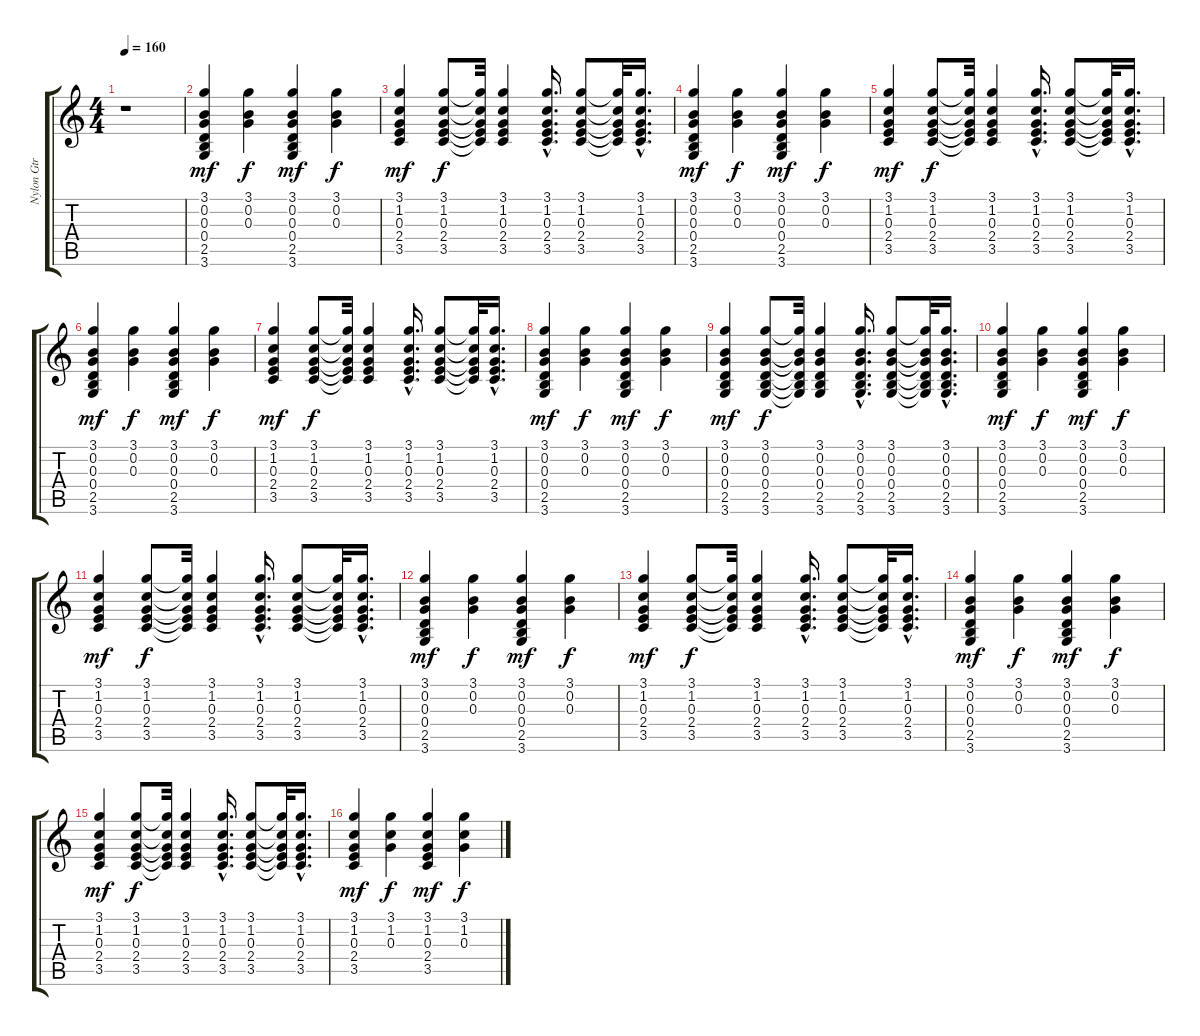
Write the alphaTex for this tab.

\track ("Nylon Gtr Bank 32" "Nylon Gtr ") {instrument acousticguitarnylon}
\staff {score tabs}
\tuning (E4 B3 G3 D3 A2 E2) {hide}
\ts (4 4)
\tempo 160
\clef g2
\ks c
r.1{dy mf instrument acousticguitarnylon} |
(3.1 0.2 0.3 0.4 2.5 3.6).4 (3.1 0.2 0.3).4{dy f} (3.1 0.2 0.3 0.4 2.5 3.6).4{dy mf} (3.1 0.2 0.3).4{dy f} |
(3.1 1.2 0.3 2.4 3.5).4{dy mf} (3.1 1.2 0.3 2.4 3.5).8{dy f} (3.1{t} 1.2{t} 0.3{t} 2.4{t} 3.5{t}).32 (3.1 1.2 0.3 2.4 3.5).4 (3.1{hac} 1.2{hac} 0.3{hac} 2.4{hac} 3.5{hac}).16{d} (3.1 1.2 0.3 2.4 3.5).8 (3.1{t} 1.2{t} 0.3{t} 2.4{t} 3.5{t}).32 (3.1{hac} 1.2{hac} 0.3{hac} 2.4{hac} 3.5{hac}).16{d} |
(3.1 0.2 0.3 0.4 2.5 3.6).4{dy mf} (3.1 0.2 0.3).4{dy f} (3.1 0.2 0.3 0.4 2.5 3.6).4{dy mf} (3.1 0.2 0.3).4{dy f} |
(3.1 1.2 0.3 2.4 3.5).4{dy mf} (3.1 1.2 0.3 2.4 3.5).8{dy f} (3.1{t} 1.2{t} 0.3{t} 2.4{t} 3.5{t}).32 (3.1 1.2 0.3 2.4 3.5).4 (3.1{hac} 1.2{hac} 0.3{hac} 2.4{hac} 3.5{hac}).16{d} (3.1 1.2 0.3 2.4 3.5).8 (3.1{t} 1.2{t} 0.3{t} 2.4{t} 3.5{t}).32 (3.1{hac} 1.2{hac} 0.3{hac} 2.4{hac} 3.5{hac}).16{d} |
(3.1 0.2 0.3 0.4 2.5 3.6).4{dy mf} (3.1 0.2 0.3).4{dy f} (3.1 0.2 0.3 0.4 2.5 3.6).4{dy mf} (3.1 0.2 0.3).4{dy f} |
(3.1 1.2 0.3 2.4 3.5).4{dy mf} (3.1 1.2 0.3 2.4 3.5).8{dy f} (3.1{t} 1.2{t} 0.3{t} 2.4{t} 3.5{t}).32 (3.1 1.2 0.3 2.4 3.5).4 (3.1{hac} 1.2{hac} 0.3{hac} 2.4{hac} 3.5{hac}).16{d} (3.1 1.2 0.3 2.4 3.5).8 (3.1{t} 1.2{t} 0.3{t} 2.4{t} 3.5{t}).32 (3.1{hac} 1.2{hac} 0.3{hac} 2.4{hac} 3.5{hac}).16{d} |
(3.1 0.2 0.3 0.4 2.5 3.6).4{dy mf} (3.1 0.2 0.3).4{dy f} (3.1 0.2 0.3 0.4 2.5 3.6).4{dy mf} (3.1 0.2 0.3).4{dy f} |
(3.1 0.2 0.3 0.4 2.5 3.6).4{dy mf} (3.1 0.2 0.3 0.4 2.5 3.6).8{dy f} (3.1{t} 0.2{t} 0.3{t} 0.4{t} 2.5{t} 3.6{t}).32 (3.1 0.2 0.3 0.4 2.5 3.6).4 (3.1{hac} 0.2{hac} 0.3{hac} 0.4{hac} 2.5{hac} 3.6{hac}).16{d} (3.1 0.2 0.3 0.4 2.5 3.6).8 (3.1{t} 0.2{t} 0.3{t} 0.4{t} 2.5{t} 3.6{t}).32 (3.1{hac} 0.2{hac} 0.3{hac} 0.4{hac} 2.5{hac} 3.6{hac}).16{d} |
(3.1 0.2 0.3 0.4 2.5 3.6).4{dy mf} (3.1 0.2 0.3).4{dy f} (3.1 0.2 0.3 0.4 2.5 3.6).4{dy mf} (3.1 0.2 0.3).4{dy f} |
(3.1 1.2 0.3 2.4 3.5).4{dy mf} (3.1 1.2 0.3 2.4 3.5).8{dy f} (3.1{t} 1.2{t} 0.3{t} 2.4{t} 3.5{t}).32 (3.1 1.2 0.3 2.4 3.5).4 (3.1{hac} 1.2{hac} 0.3{hac} 2.4{hac} 3.5{hac}).16{d} (3.1 1.2 0.3 2.4 3.5).8 (3.1{t} 1.2{t} 0.3{t} 2.4{t} 3.5{t}).32 (3.1{hac} 1.2{hac} 0.3{hac} 2.4{hac} 3.5{hac}).16{d} |
(3.1 0.2 0.3 0.4 2.5 3.6).4{dy mf} (3.1 0.2 0.3).4{dy f} (3.1 0.2 0.3 0.4 2.5 3.6).4{dy mf} (3.1 0.2 0.3).4{dy f} |
(3.1 1.2 0.3 2.4 3.5).4{dy mf} (3.1 1.2 0.3 2.4 3.5).8{dy f} (3.1{t} 1.2{t} 0.3{t} 2.4{t} 3.5{t}).32 (3.1 1.2 0.3 2.4 3.5).4 (3.1{hac} 1.2{hac} 0.3{hac} 2.4{hac} 3.5{hac}).16{d} (3.1 1.2 0.3 2.4 3.5).8 (3.1{t} 1.2{t} 0.3{t} 2.4{t} 3.5{t}).32 (3.1{hac} 1.2{hac} 0.3{hac} 2.4{hac} 3.5{hac}).16{d} |
(3.1 0.2 0.3 0.4 2.5 3.6).4{dy mf} (3.1 0.2 0.3).4{dy f} (3.1 0.2 0.3 0.4 2.5 3.6).4{dy mf} (3.1 0.2 0.3).4{dy f} |
(3.1 1.2 0.3 2.4 3.5).4{dy mf} (3.1 1.2 0.3 2.4 3.5).8{dy f} (3.1{t} 1.2{t} 0.3{t} 2.4{t} 3.5{t}).32 (3.1 1.2 0.3 2.4 3.5).4 (3.1{hac} 1.2{hac} 0.3{hac} 2.4{hac} 3.5{hac}).16{d} (3.1 1.2 0.3 2.4 3.5).8 (3.1{t} 1.2{t} 0.3{t} 2.4{t} 3.5{t}).32 (3.1{hac} 1.2{hac} 0.3{hac} 2.4{hac} 3.5{hac}).16{d} |
(3.1 1.2 0.3 2.4 3.5).4{dy mf} (3.1 1.2 0.3).4{dy f} (3.1 1.2 0.3 2.4 3.5).4{dy mf} (3.1 1.2 0.3).4{dy f}
